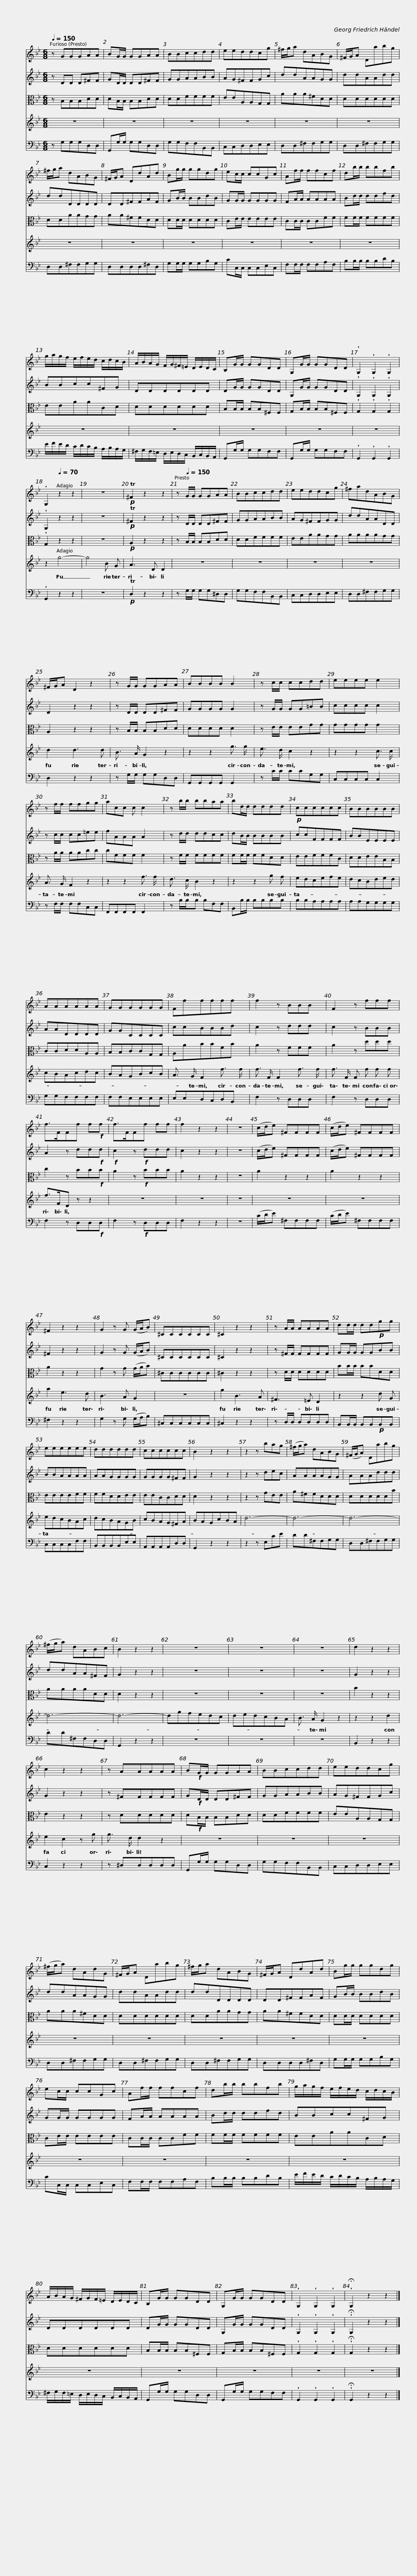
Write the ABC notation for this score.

X:1
%%score 1 2 3 4 5
L:1/8
Q:1/4=150
M:6/8
I:linebreak $
K:Bb
V:1 treble
V:2 treble
V:3 alto
V:4 treble
V:5 bass
V:1
 z GGGAA | BG/G/ GGAA | BBccdd | eeddcg | ^f/g/a dABG |$ %5
 ^F/G/A Dabg | ^f/g/a dABG | ^F/G/A DdAd | Bg/g/ ggdg | ec/c/ ccGc |$ %10
 Af/f/ ffcf | db/b/ bbfb | g/a/g/f/ e/f/e/d/ c/d/c/B/ | A/B/A/G/ F/G/^F/=E/ D/E/D/C/ |$ B,G/G/ GGDD | %15
 G,G/G/ GGDD | !wedge!G,2 !wedge!G,2 !wedge!G,2 | !wedge!G,2[Q:1/4=70] z2 z2 | z6 |!p! T^F2 z2 z2 | %20
 z[Q:1/4=150] G/G/ GGAA |$ BBccdd | eeddcg | ^fadABG | ^F/G/A D2 z2 | %25
 z G/G/ GGAA | BBBB B2 |$ z c/c/ ccdd | eeee e2 | z f/f/ ffgg | %30
 acc c c2 | z b/b/ bbaa |$ bd/d/ dddd |!p! cccccc | BBBBBB | %35
 AAAAAA | GGGGGG | Ffffff |$ f2 z BBB | F2 z fff | %40
 f>FFf f!f!f | f>FFf ff | f2 z2 z2 | z6 |$ (c/d/e) ^FFFF | %45
 (c/d/e) ^FFFF | ^F2 z2 z2 | G2 z G (G/A/B) | ^CCCCCC |$ ^C2 z2 z2 | %50
 z A/A/ AAAA | dd/d/ dd!p!gg | eeeeee | dddddd |$ cccccc | %55
 B2 z2 z2 | z2 z bag | (^f/g/a) dABG | (^F/G/A) Dabg |$ (^f/g/a) dABc | %60
 B2 z2 z2 | z6 | z6 | z6 | d2 z2 z2 | %65
 c2 z2 z2 |$ z AAAAA | B!f!G/G/ GGAA | BBccdd | eeddcg | %70
 (^f/g/a) dAdG |$ ^F/G/A Dabg | ^f/g/a dABG | ^F/G/A DdAd | Bg/g/ ggdg | %75
 ec/c/ ccGc |$ Af/f/ ffcf | db/b/ bbfb | g/a/g/f/ e/f/e/d/ c/d/c/B/ | A/B/A/G/ ^F/G/F/=E/ D/E/D/C/ |$ %80
 B,G/G/ GGDD | G,G/G/ GGDD | !wedge!G,2 !wedge!G,2 !wedge!G,2 | !wedge!!fermata!G,2 z2 z2 |] %84
V:2
 z DD D^FF | GD/D/ DD^FF | GGAABB | AG^FFGc | ddAAGG |$ %5
 ddAAdd | ddDDDD | DD^FFAF | GB/B/ BBdB | GG/G/ GGGG |$ %10
 FA/A/ AAAA | Bd/d/ ddfd | BBcc^FG | DDDDDD |$ DG/G/ GGDD | %15
 G,G/G/ GGDD | !wedge!G,2 !wedge!G,2 !wedge!G,2 | !wedge!G,2 z2 z2 | z6 |!p! T^F2 z2 z2 | %20
 z D/D/ DD^FF |$ GGAABB | AG^FFGG | ddAADD | D2 z2 z2 | %25
 z D/D/ DD^FF | GGGG G2 |$ z G/G/ GG=BB | cccc c2 | z c/c/ cc=ee | %30
 fAAA A2 | z d/d/ ddcc |$ dB/B/ BBBB | ccFFFF | BBEEEE | %35
 AADDDD | GGCCCC | ccBBBd |$ c2 z ddd | c2 z BBB | %40
 A2 z dd!f!d |!f! c2 z!f! ddd | c2 z2 z2 | z6 |$ (c/d/e) ^FFFF | %45
 (c/d/e) ^FFFF | ^F2 z2 z2 | G2 z G (G/A/B) | ^CCCCCC |$ ^C2 z2 z2 | %50
 z ^F/F/ FFFF | GG/G/ GGBB | BBAAAA | AAGGGG |$ GGGG^FF | %55
 G2 z2 z2 | z2 z dec | AAAAGG | AAAddd |$ ddAA^FF | %60
 G2 z2 z2 | z6 | z6 | z6 | G2 z2 z2 | %65
 G2 z2 z2 |$ z ^FFFFF | G!f!D/D/ DD^FF | GGAABB | AG^FFGc | %70
 ddAAGG |$ ddAAdd | ddDDDD | DD^FFAF | GB/B/ BBdB | %75
 GG/G/ GGGG |$ FA/A/ AAAA | Bd/d/ ddfd | BBcc^FG | DDDDDD |$ %80
 DG/G/ GGDD | G,G/G/ GGDD | !wedge!G,2 !wedge!G,2 !wedge!G,2 | !wedge!!fermata!G,2 z2 z2 |] %84
V:3
 z B,B,B,DD | DB,/B,/ B,B,DD | DDFFFF | EEA,A,G,G, | AAA^FDD |$ %5
 DDDDDD | DDAAGG | AA^FFDD | DD/D/ DDDD | CE/E/ EEEE |$ %10
 CC/C/ CCFF | FF/F/ FFFF | EEAACD | DDDDDD |$ B,B,/B,/ B,B,^F,F, | %15
 G,B,/B,/ B,B,^F,F, | !wedge!G,2 !wedge!G,2 !wedge!G,2 | !wedge!G,2 z2 z2 | z6 |!p! A,2 z2 z2 | %20
 z B,/B,/ B,B,DD |$ DDFFFF | EEAAGG | AAAAGG | A,2 z2 z2 | %25
 z B,/B,/ B,B,DD | DDDD D2 |$ z E/E/ EEGG | GGGG G2 | z A/A/ AAcc | %30
 cFFF F2 | z F/F/ FFFF |$ FF/F/ FFDD | EEFFFC | DDEEB,B, | %35
 CCDDA,A, | B,B,CCG,G, | A,ABBFB |$ A2 z FFF | A2 z ddd | %40
 c2 z BB!f!B | A2 z!f! BBB | A2 z2 z2 | z6 |$ A2 z2 z2 | %45
 A2 z2 z2 | A2 z2 z2 | G2 z G (G/A/B) | ^CCCCCC |$ ^C2 z2 z2 | %50
 z D/D/ DDDD | BB/B/ BBDD | EEEEFF | FFDDEE |$ EECCDD | %55
 D2 z2 z2 | z2 z GEE | A^FFDDD | DDDDDB |$ AAAADD | %60
 D2 z2 z2 | z6 | z6 | z6 | B2 z2 z2 | %65
 E2 z2 z2 |$ z DDDDD | D!f!B,/B,/ B,B,DD | DDFFFF | EEA,A,G,G, | %70
 AAA^FDD |$ DDDDDD | DDAAGG | AA^FFDD | DD/D/ DDDD | %75
 CE/E/ EEEE |$ CC/C/ CCFF | FF/F/ FFFF | EEAACD | DDDDDD |$ %80
 B,B,/B,/ B,B,^F,F, | G,B,/B,/ B,B,^F,F, | !wedge!G,2 !wedge!G,2 !wedge!G,2 | !wedge!!fermata!G,2 z2 z2 |] %84
V:4
 z6 | z6 | z6 | z6 | z6 |$ %5
 z6 | z6 | z6 | z6 | z6 |$ %10
 z6 | z6 | z6 | z6 |$ z6 | %15
 z6 | z6 | z2 g4- | g4 B G | A3 D D2 | %20
 z6 |$ z6 | z6 | z6 | d2 d3 d | %25
 B3/2 A/ G2 z2 | z2 z2 g3/2 g/ |$ e3/2 d/ c2 z2 | z2 z2 c3/2 c/ | A3/2 G/ F2 z2 | %30
 z2 z2 f3/2 f/ | d3/2 c/ B2 z2 |$ z2 z2 g f | edcefe | dcBded | %35
 cBAcdc | BAGBcB |A3/2 G/ F2 f3/2 f/ |$ f3/2 F/ F2 f3/2 f/ | f3/2 F/ F f f f | %40
 f>FD z z2 | z6 | z6 | z6 |$ z6 | %45
 z6 | a2 e3 d | B3 A G2 | z6 |$ g2 B3 A | %50
 ^F3 =E D2 | z2 z2 d G | edcBAc | dcBAGB |$ cBAG^FA | %55
 BAGcBA | d6- | d6- | d6- |$ d6- | %60
 d6- | dgfedc | dedcBA |B3/2 A/ G2 z2 | z2 z2 d2 | %65
 e2 c2 z g |$ g3/2 d/ d2 z2 | z6 | z6 | z6 | %70
 z6 |$ z6 | z6 | z6 | z6 | %75
 z6 |$ z6 | z6 | z6 | z6 |$ %80
 z6 | z6 | z6 | z6 |] %84
V:5
 z G,G,G,D,D, | G,,G,/G,/ G,G,D,D, | G,G,F,F,B,,B,, | C,C,D,D,E,E, | D,D,^F,F,G,G, |$ %5
 D,D,^F,F,G,G, | D,D,^F,F,G,G, | D,D,D,D,^F,D, | G,G,/G,/ G,G,B,G, | CC,/C,/ C,C,E,C, |$ %10
 F,F,/F,/ F,F,A,F, | B,B,/B,/ B,B,DB, | E/F/E/D/ C/D/C/B,/ A,/B,/A,/G,/ | ^F,/G,/F,/=E,/ D,/E,/D,/C,/ B,,/C,/B,,/A,,/ |$ G,,G,/G,/ G,G,F,F, | %15
 G,,G,/G,/ G,G,F,F, | !wedge!G,,2 !wedge!G,,2 !wedge!G,,2 | !wedge!G,,2 z2 z2 | z6 |!p! TD,2 z2 z2 | %20
 z G,/G,/ G,G,^D,D, |$ G,G,F,F,B,,B,, | C,C,D,D,E,E, | D,D,^F,F,G,G, | D,2 z2 z2 | %25
 z G,/G,/ G,G,D,D, | G,,G,,G,,G,, G,,2 |$ z C/C/ CCG,G, | C,C,C,C, C,2 | z F,/F,/ F,F,C,C, | %30
 F,,F,,F,,F,, F,,2 | z B,/B,/B, B,F,F, |$ B,,B,/B,/ B,B,B,B, | B,B,A,A,A,A, | A,A,G,G,G,G, | %35
 G,G,F,F,F,F, | F,F,E,E,E,E, | E,E,D,C,D,B,, |$ F,2 z D,D,D, | F,2 z D,D,D, | %40
 F,2 z D,D,!f!D, | F,2 z!f! D,D,D, | F,2 z2 z2 | z6 |$ (C/D/E) ^F,F,F,F, | %45
 (C/D/E) ^F,F,F,F, | ^F,2 z2 z2 | G,2 z G, (G,/A,/B,) | ^C,C,C,C,C,C, |$ ^C,2 z2 z2 | %50
 z D,/D,/ D,D,D,D, | B,,B,,/B,,/ B,,B,,!p!B,,B,, | C,C,C,C,F,F, | B,,B,,B,,B,,E,E, |$ A,,A,,A,,A,,D,D, | %55
 G,,2 z2 z2 | z2 z E,CE | DD^F,F,G,G, | D,D,^F,F,G,G, |$ DD^F,F,D,D, | %60
 G,,2 z2 z2 | z6 | z6 | z6 | B,,2 z2 z2 | %65
 C,2 z2 z2 |$ z ^D,D,D,D,D, | G,,G,/G,/ G,G,D,D, | G,G,F,F,B,,B,, | C,C,D,D,E,E, | %70
 D,D,^F,F,G,G, |$ D,D,^F,F,G,G, | D,D,^F,F,G,G, | D,D,D,D,^F,D, | G,G,/G,/ G,G,B,G, | %75
 CC,/C,/ C,C,E,C, |$ F,F,/F,/ F,F,A,F, | B,B,/B,/ B,B,DB, | E/F/E/D/ C/D/C/B,/ A,/B,/A,/G,/ | ^F,/G,/F,/=E,/ D,/E,/D,/C,/ B,,/C,/B,,/A,,/ |$ %80
 G,,G,/G,/ G,G,D,D, | G,,G,/G,/ G,G,F,F, | !wedge!G,,2 !wedge!G,,2 !wedge!G,,2 | !wedge!!fermata!G,,2 z2 z2 |] %84
